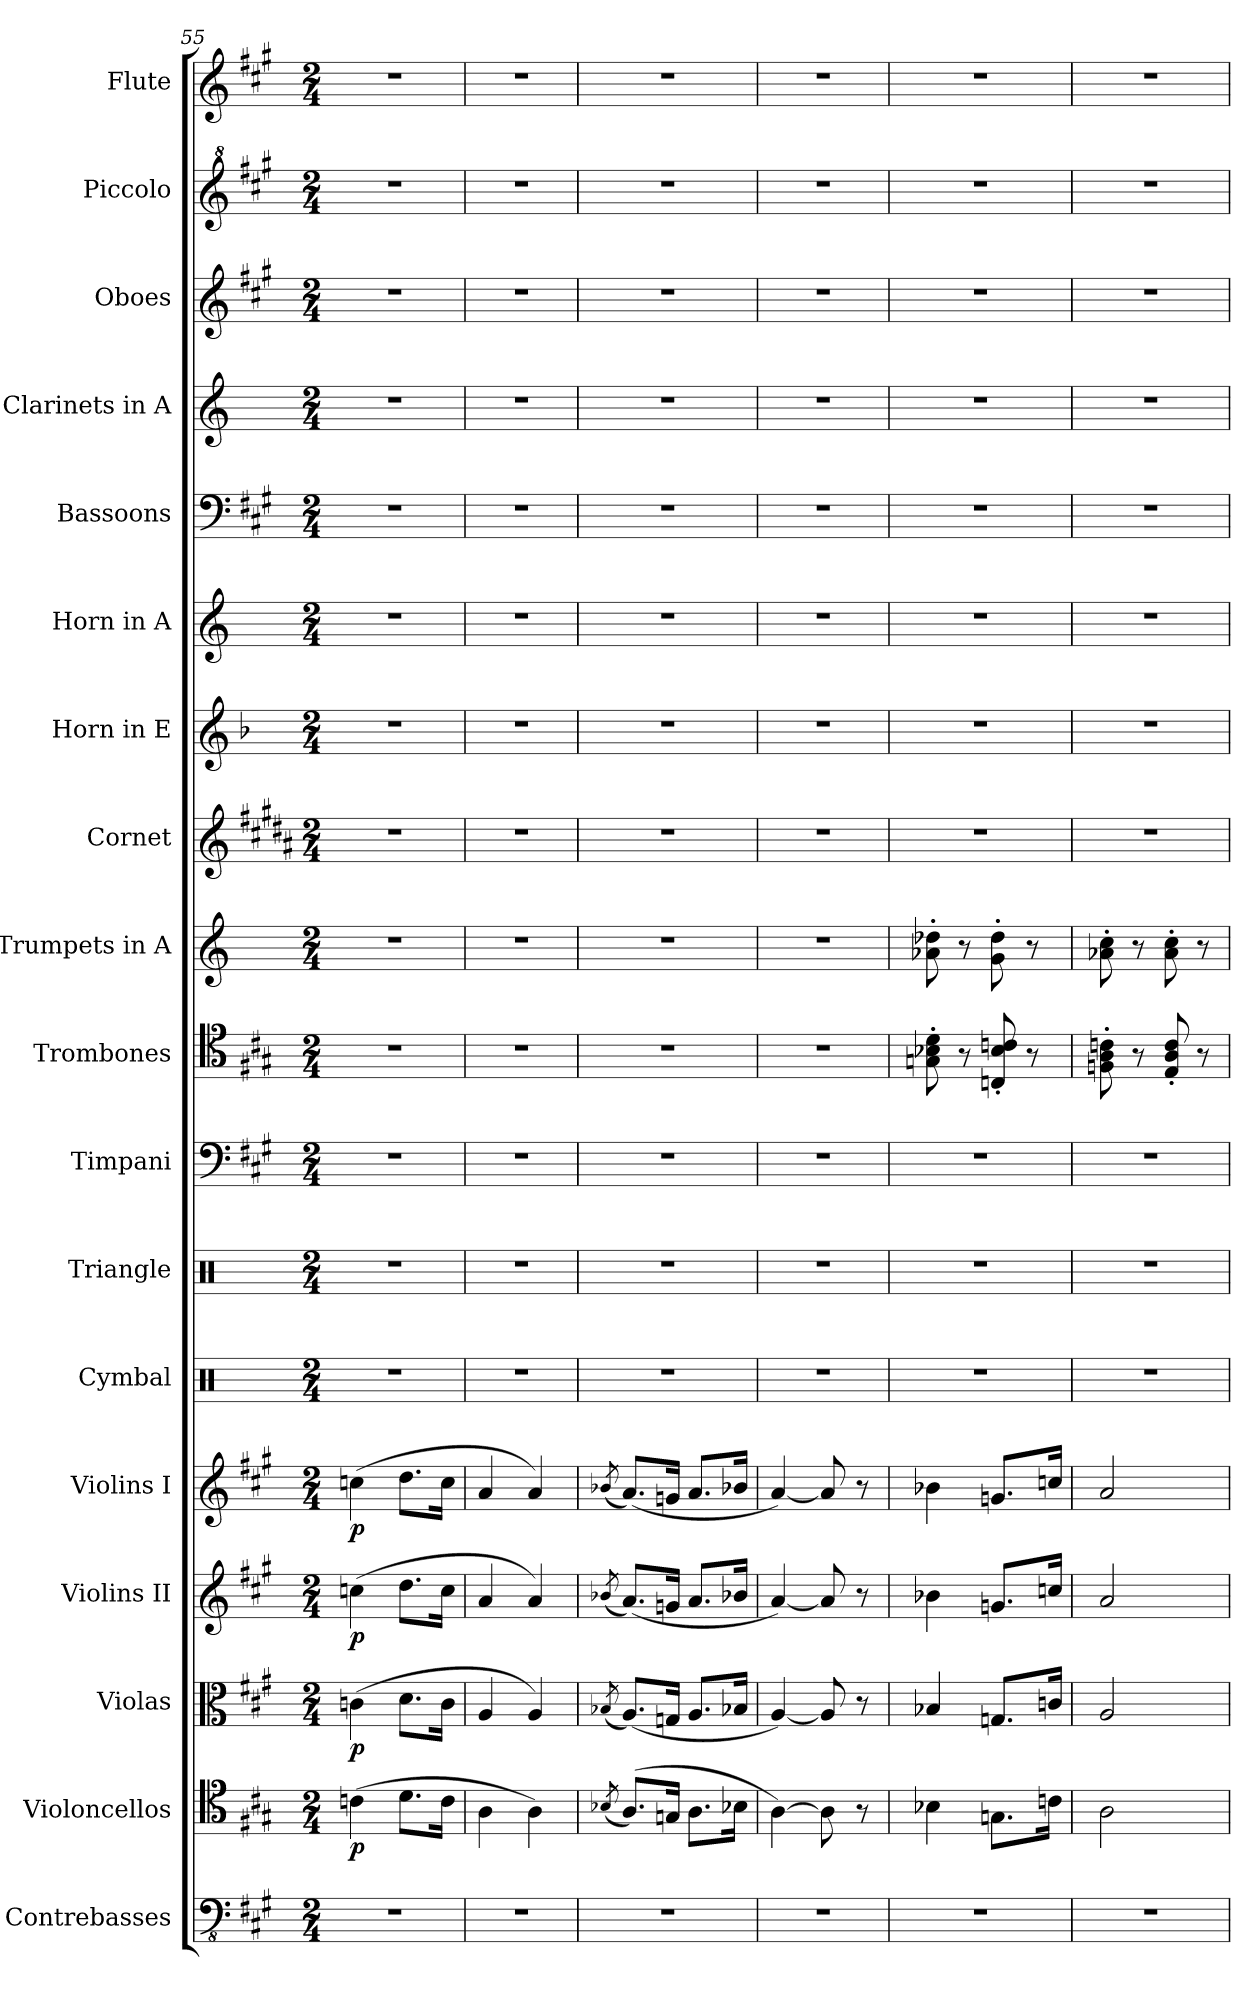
**kern	**kern	**dynam	**kern	**dynam	**kern	**dynam	**kern	**dynam	**kern	**kern	**kern	**kern	**kern	**kern	**kern	**kern	**kern	**kern	**kern	**kern	**kern
*part18	*part17	*part17	*part16	*part16	*part15	*part15	*part14	*part14	*part13	*part12	*part11	*part10	*part9	*part8	*part7	*part6	*part5	*part4	*part3	*part2	*part1
*staff18	*staff17	*staff17	*staff16	*staff16	*staff15	*staff15	*staff14	*staff14	*staff13	*staff12	*staff11	*staff10	*staff9	*staff8	*staff7	*staff6	*staff5	*staff4	*staff3	*staff2	*staff1
*I"Contrebasses	*I"Violoncellos	*	*I"Violas	*	*I"Violins II	*	*I"Violins I	*	*I"Cymbal	*I"Triangle	*I"Timpani	*I"Trombones	*I"Trumpets in A	*I"Cornet	*I"Horn in E	*I"Horn in A	*I"Bassoons	*I"Clarinets in A	*I"Oboes	*I"Piccolo	*I"Flute
*I'Cbs.	*I'Vcs.	*	*	*	*I'Vlns.	*	*I'Vlns.	*	*	*I'Trgl.	*	*I'Tbn.	*	*	*	*	*I'Bsn.	*	*	*I'Picc.	*I'Fl.
*clefFv4	*clefC4	*	*clefC3	*	*clefG2	*	*clefG2	*	*clefX	*clefX	*clefF4	*clefC4	*clefG2	*clefG2	*clefG2	*clefG2	*clefF4	*clefG2	*clefG2	*clefG^2	*clefG2
*	*	*	*	*	*	*	*	*	*	*	*	*	*ITrd2c3	*ITrd1c2	*ITrd5c8	*ITrd2c3	*	*ITrd2c3	*	*ITrd-7c-12	*
*k[f#c#g#]	*k[f#c#g#]	*	*k[f#c#g#]	*	*k[f#c#g#]	*	*k[f#c#g#]	*	*k[]	*k[]	*k[f#c#g#]	*k[f#c#g#]	*k[f#c#g#]	*k[f#c#g#]	*k[f#c#g#]	*k[f#c#g#]	*k[f#c#g#]	*k[f#c#g#]	*k[f#c#g#]	*k[f#c#g#]	*k[f#c#g#]
*M2/4	*M2/4	*	*M2/4	*	*M2/4	*	*M2/4	*	*M2/4	*M2/4	*M2/4	*M2/4	*M2/4	*M2/4	*M2/4	*M2/4	*M2/4	*M2/4	*M2/4	*M2/4	*M2/4
=55	=55	=55	=55	=55	=55	=55	=55	=55	=55	=55	=55	=55	=55	=55	=55	=55	=55	=55	=55	=55	=55
!	!	!LO:DY:b	!	!LO:DY:b	!	!LO:DY:b	!	!LO:DY:b	!	!	!	!	!	!	!	!	!	!	!	!	!
2r	(>4cn\	p	(>4cn\	p	(>4ccn\	p	(>4ccn\	p	2r	2r	2r	2r	2r	2r	2r	2r	2r	2r	2r	2r	2r
.	8.d\L	.	8.d\L	.	8.dd\L	.	8.dd\L	.	.	.	.	.	.	.	.	.	.	.	.	.	.
.	16c\Jk	.	16c\Jk	.	16cc\Jk	.	16cc\Jk	.	.	.	.	.	.	.	.	.	.	.	.	.	.
=56	=56	=56	=56	=56	=56	=56	=56	=56	=56	=56	=56	=56	=56	=56	=56	=56	=56	=56	=56	=56	=56
2r	4A\	.	4A/	.	4a/	.	4a/	.	2r	2r	2r	2r	2r	2r	2r	2r	2r	2r	2r	2r	2r
.	4A\)	.	4A/)	.	4a/)	.	4a/)	.	.	.	.	.	.	.	.	.	.	.	.	.	.
=57	=57	=57	=57	=57	=57	=57	=57	=57	=57	=57	=57	=57	=57	=57	=57	=57	=57	=57	=57	=57	=57
.	(<8qB-X/	.	(<8qB-X/	.	(<8qb-X/	.	(<8qb-X/	.	.	.	.	.	.	.	.	.	.	.	.	.	.
2r	(>8.A/L)	.	(<8.A/L)	.	(<8.a/L)	.	(<8.a/L)	.	2r	2r	2r	2r	2r	2r	2r	2r	2r	2r	2r	2r	2r
.	16Gn/Jk	.	16Gn/Jk	.	16gn/Jk	.	16gn/Jk	.	.	.	.	.	.	.	.	.	.	.	.	.	.
.	8.A\L	.	8.A/L	.	8.a/L	.	8.a/L	.	.	.	.	.	.	.	.	.	.	.	.	.	.
.	16B-\Jk	.	16B-/Jk	.	16b-X/Jk	.	16b-X/Jk	.	.	.	.	.	.	.	.	.	.	.	.	.	.
=58	=58	=58	=58	=58	=58	=58	=58	=58	=58	=58	=58	=58	=58	=58	=58	=58	=58	=58	=58	=58	=58
2r	[4A\)	.	[4A/)	.	[4a/)	.	[4a/)	.	2r	2r	2r	2r	2r	2r	2r	2r	2r	2r	2r	2r	2r
.	8A\]	.	8A/]	.	8a/]	.	8a/]	.	.	.	.	.	.	.	.	.	.	.	.	.	.
.	8r	.	8r	.	8r	.	8r	.	.	.	.	.	.	.	.	.	.	.	.	.	.
=59	=59	=59	=59	=59	=59	=59	=59	=59	=59	=59	=59	=59	=59	=59	=59	=59	=59	=59	=59	=59	=59
2r	4B-X\	.	4B-X/	.	4b-X\	.	4b-X\	.	2r	2r	2r	8Gn\' 8B-X\' 8d\'	8fn\' 8b-X\'	2r	2r	2r	2r	2r	2r	2r	2r
.	.	.	.	.	.	.	.	.	.	.	.	8r	8r	.	.	.	.	.	.	.	.
.	8.Gn\L	.	8.Gn/L	.	8.gn/L	.	8.gn/L	.	.	.	.	8Cn/' 8B-/' 8cn/'	8e\' 8b-\'	.	.	.	.	.	.	.	.
.	.	.	.	.	.	.	.	.	.	.	.	8r	8r	.	.	.	.	.	.	.	.
.	16cn\Jk	.	16cn/Jk	.	16ccn/Jk	.	16ccn/Jk	.	.	.	.	.	.	.	.	.	.	.	.	.	.
=60	=60	=60	=60	=60	=60	=60	=60	=60	=60	=60	=60	=60	=60	=60	=60	=60	=60	=60	=60	=60	=60
2r	2A\	.	2A/	.	2a/	.	2a/	.	2r	2r	2r	8Fn\' 8A\' 8cn\'	8fn\' 8a\'	2r	2r	2r	2r	2r	2r	2r	2r
.	.	.	.	.	.	.	.	.	.	.	.	8r	8r	.	.	.	.	.	.	.	.
.	.	.	.	.	.	.	.	.	.	.	.	8E/' 8A/' 8c/'	8f\' 8a\'	.	.	.	.	.	.	.	.
.	.	.	.	.	.	.	.	.	.	.	.	8r	8r	.	.	.	.	.	.	.	.
=	=	=	=	=	=	=	=	=	=	=	=	=	=	=	=	=	=	=	=	=	=
*-	*-	*-	*-	*-	*-	*-	*-	*-	*-	*-	*-	*-	*-	*-	*-	*-	*-	*-	*-	*-	*-
